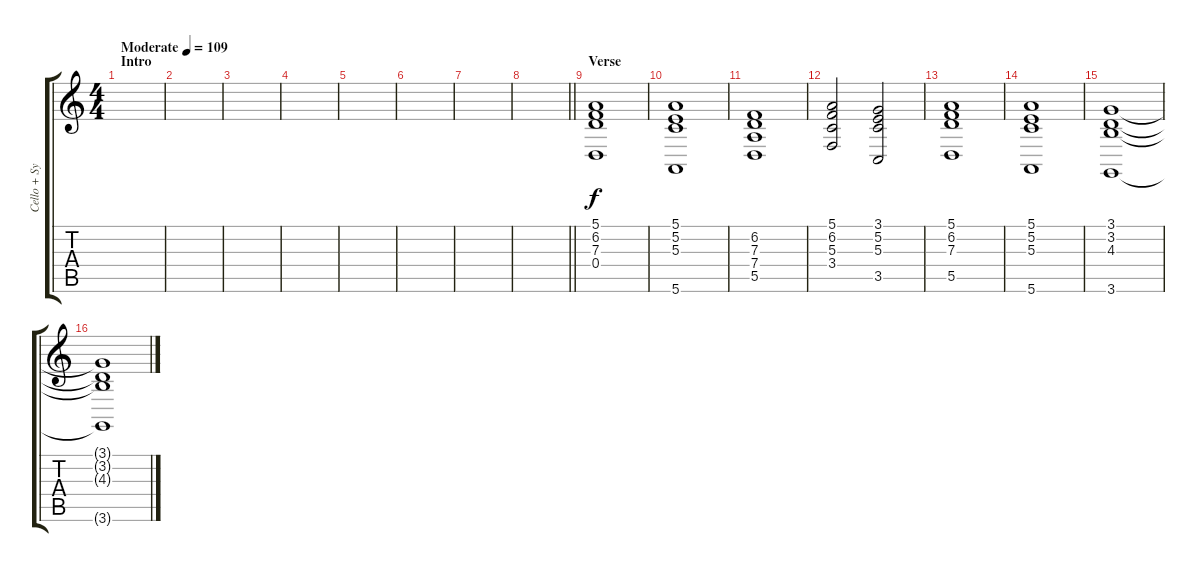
\track ("Cello + Synth" "Cello + Sy") {instrument stringensemble1}
\staff {score tabs}
\tuning (E4 B3 G3 D3 A2 E2) {hide}
\ts (4 4)
\section ("" "Intro")
\tempo (109 "Moderate")
\clef g2
\ks c
|
|
|
|
|
|
|
\barLineRight lightlight
|
\section ("" "Verse")
(5.1 6.2 7.3 0.4).1 |
(5.1 5.2 5.3 5.6).1 |
(6.2 7.3 7.4 5.5).1 |
(5.1 6.2 5.3 3.4).2 (3.1 5.2 5.3 3.5).2 |
(5.1 6.2 7.3 5.5).1 |
(5.1 5.2 5.3 5.6).1 |
(3.1 3.2 4.3 3.6).1 |
(3.1{t} 3.2{t} 4.3{t} 3.6{t}).1
